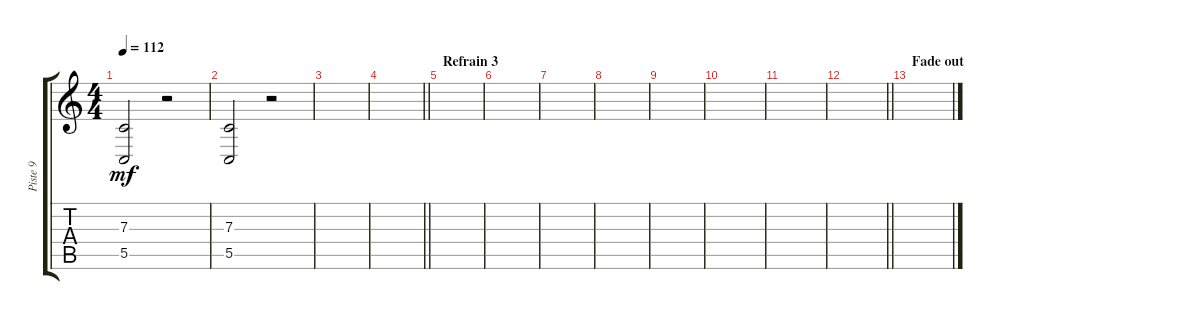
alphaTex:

\track ("Piste 9" "Piste 9") {instrument choiraahs}
\staff {score tabs}
\tuning (D4 A3 F3 C3 G2 C2) {hide}
\ts (4 4)
\tempo 112
\clef g2
\ks c
(7.3 5.5).2{dy mf volume 10} r.2 |
(7.3 5.5).2 r.2 |
|
\barLineRight lightlight
|
\section ("" "Refrain 3")
|
|
|
|
|
|
|
\barLineRight lightlight
|
\section ("" "Fade out")
